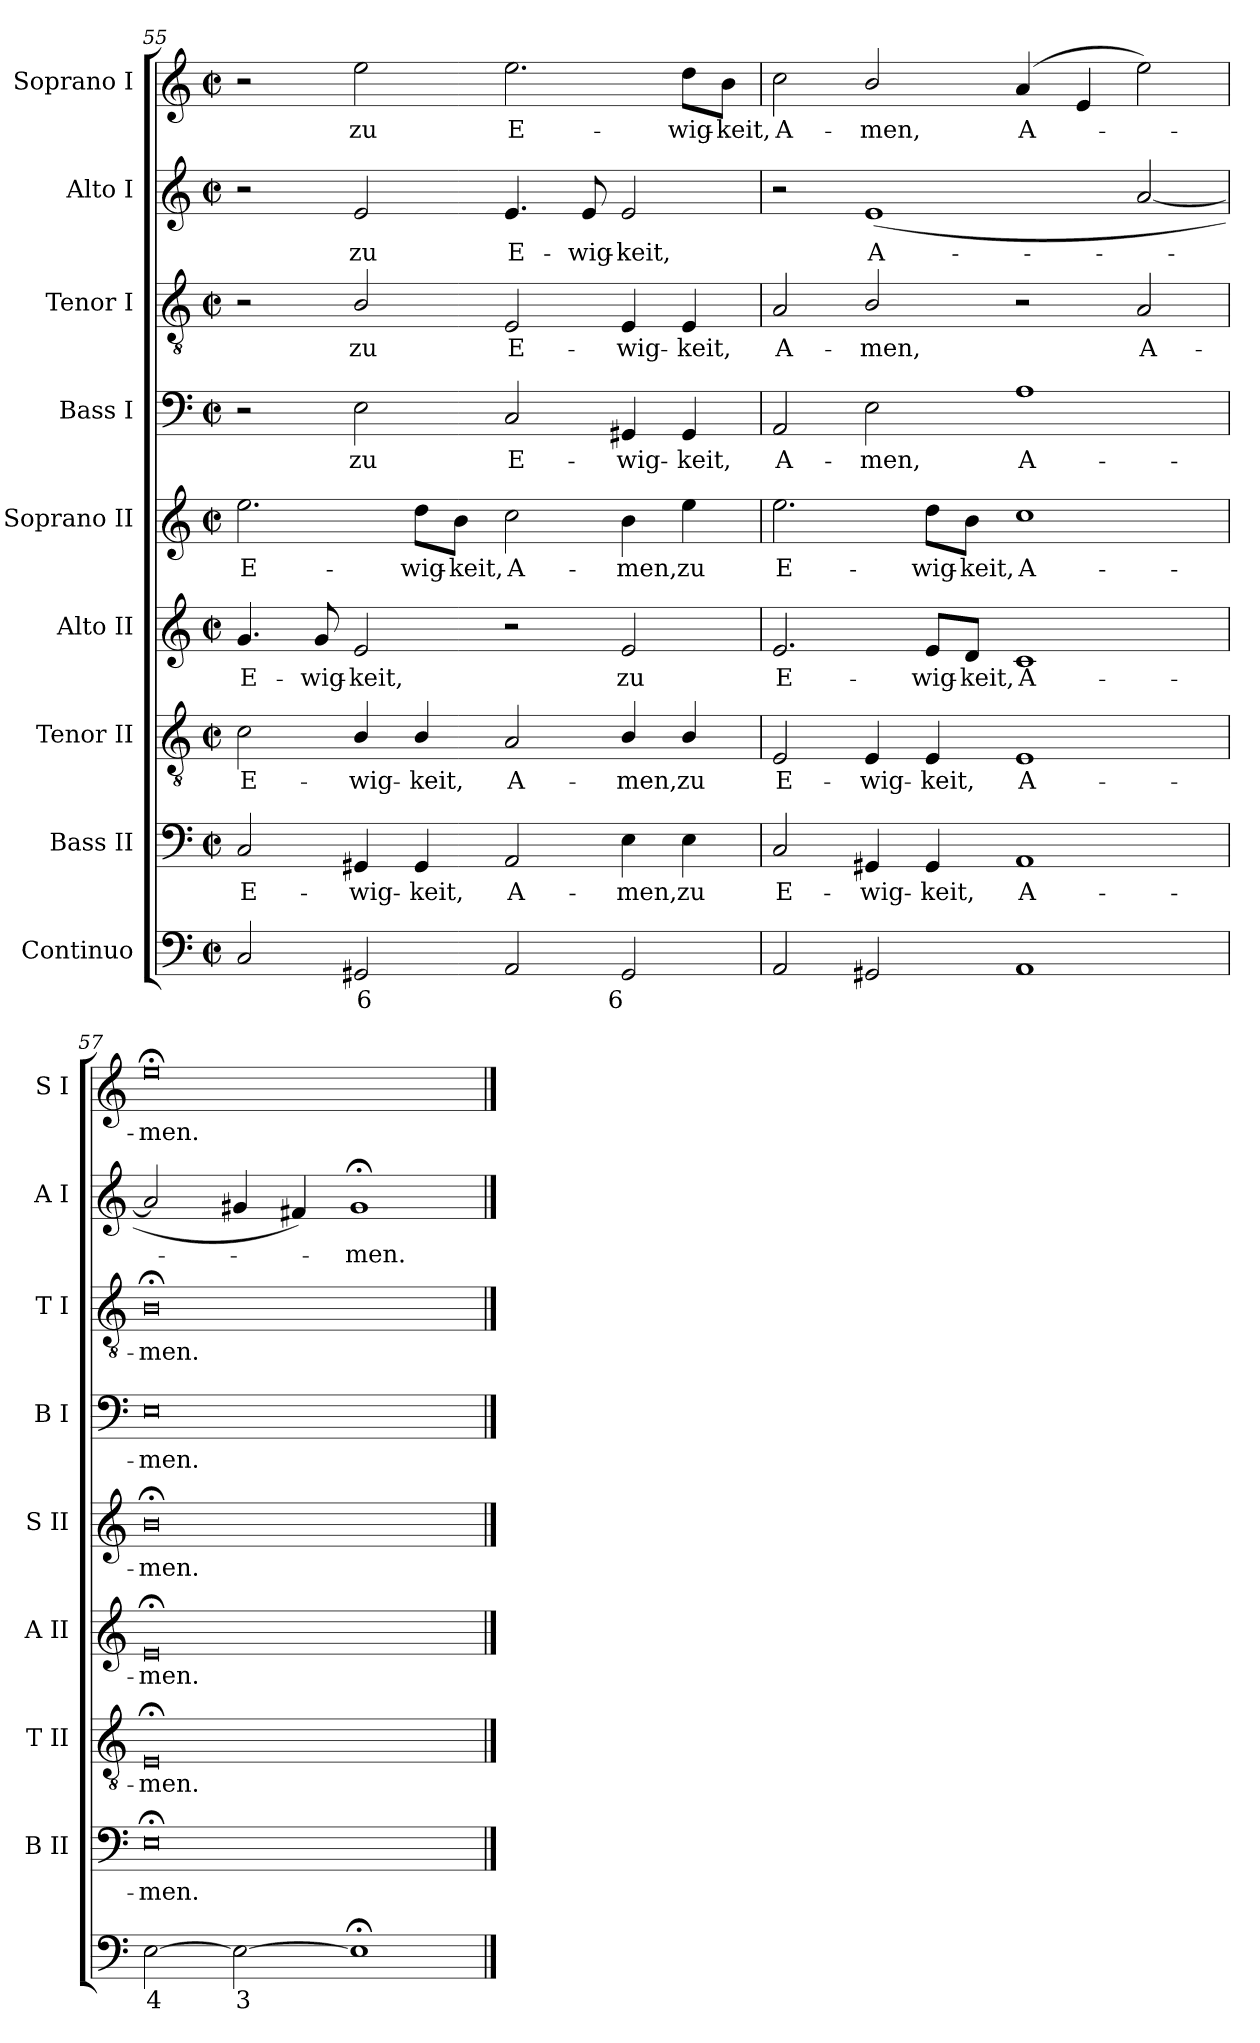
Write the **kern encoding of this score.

**kern	**text	**kern	**text	**kern	**text	**kern	**text	**kern	**text	**kern	**text	**kern	**text	**kern	**text	**kern	**text
*part9	*part9	*part8	*part8	*part7	*part7	*part6	*part6	*part5	*part5	*part4	*part4	*part3	*part3	*part2	*part2	*part1	*part1
*staff9	*staff9	*staff8	*staff8	*staff7	*staff7	*staff6	*staff6	*staff5	*staff5	*staff4	*staff4	*staff3	*staff3	*staff2	*staff2	*staff1	*staff1
*I"Continuo	*	*I"Bass II	*	*I"Tenor II	*	*I"Alto II	*	*I"Soprano II	*	*I"Bass I	*	*I"Tenor I	*	*I"Alto I	*	*I"Soprano I	*
*	*	*I'B II	*	*I'T II	*	*I'A II	*	*I'S II	*	*I'B I	*	*I'T I	*	*I'A I	*	*I'S I	*
*clefF4	*	*clefF4	*	*clefGv2	*	*clefG2	*	*clefG2	*	*clefF4	*	*clefGv2	*	*clefG2	*	*clefG2	*
*k[]	*	*k[]	*	*k[]	*	*k[]	*	*k[]	*	*k[]	*	*k[]	*	*k[]	*	*k[]	*
*C:	*	*C:	*	*C:	*	*C:	*	*C:	*	*C:	*	*C:	*	*C:	*	*C:	*
*M4/2	*	*M4/2	*	*M4/2	*	*M4/2	*	*M4/2	*	*M4/2	*	*M4/2	*	*M4/2	*	*M4/2	*
*met(c|)	*	*met(c|)	*	*met(c|)	*	*met(c|)	*	*met(c|)	*	*met(c|)	*	*met(c|)	*	*met(c|)	*	*met(c|)	*
=55	=55	=55	=55	=55	=55	=55	=55	=55	=55	=55	=55	=55	=55	=55	=55	=55	=55
!	!	!	!LO:LY:b	!	!LO:LY:b	!	!LO:LY:b	!	!LO:LY:b	!	!	!	!	!	!	!	!
2C	.	2C	E-	2c	E-	4.g	E-	2.ee	E-	2r	.	2r	.	2r	.	2r	.
!	!	!	!	!	!	!	!LO:LY:b	!	!	!	!	!	!	!	!	!	!
.	.	.	.	.	.	8g	-wig-	.	.	.	.	.	.	.	.	.	.
!	!LO:LY:b	!	!LO:LY:b	!	!LO:LY:b	!	!LO:LY:b	!	!	!	!LO:LY:b	!	!LO:LY:b	!	!LO:LY:b	!	!LO:LY:b
2GG#X	6	4GG#X	-wig-	4B/	-wig-	2e	-keit,	.	.	2E	zu	2B/	zu	2e	zu	2ee	zu
!	!	!	!LO:LY:b	!	!LO:LY:b	!	!	!	!LO:LY:b	!	!	!	!	!	!	!	!
.	.	4GG#	-keit,	4B/	-keit,	.	.	8dd\L	-wig-	.	.	.	.	.	.	.	.
!	!	!	!	!	!	!	!	!	!LO:LY:b	!	!	!	!	!	!	!	!
.	.	.	.	.	.	.	.	8b\J	-keit,	.	.	.	.	.	.	.	.
!	!	!	!LO:LY:b	!	!LO:LY:b	!	!	!	!LO:LY:b	!	!LO:LY:b	!	!LO:LY:b	!	!LO:LY:b	!	!LO:LY:b
2AA	.	2AA	A-	2A	A-	2r	.	2cc	A-	2C	E-	2E	E-	4.e	E-	2.ee	E-
!	!	!	!	!	!	!	!	!	!	!	!	!	!	!	!LO:LY:b	!	!
.	.	.	.	.	.	.	.	.	.	.	.	.	.	8e	-wig-	.	.
!	!LO:LY:b	!	!LO:LY:b	!	!LO:LY:b	!	!LO:LY:b	!	!LO:LY:b	!	!LO:LY:b	!	!LO:LY:b	!	!LO:LY:b	!	!
2GG#	6	4E	-men,	4B/	-men,	2e	zu	4b	-men,	4GG#X	-wig-	4E	-wig-	2e	-keit,	.	.
!	!	!	!LO:LY:b	!	!LO:LY:b	!	!	!	!LO:LY:b	!	!LO:LY:b	!	!LO:LY:b	!	!	!	!LO:LY:b
.	.	4E	zu	4B/	zu	.	.	4ee	zu	4GG#	-keit,	4E	-keit,	.	.	8dd\L	-wig-
!	!	!	!	!	!	!	!	!	!	!	!	!	!	!	!	!	!LO:LY:b
.	.	.	.	.	.	.	.	.	.	.	.	.	.	.	.	8b\J	-keit,
=56	=56	=56	=56	=56	=56	=56	=56	=56	=56	=56	=56	=56	=56	=56	=56	=56	=56
!	!	!	!LO:LY:b	!	!LO:LY:b	!	!LO:LY:b	!	!LO:LY:b	!	!LO:LY:b	!	!LO:LY:b	!	!	!	!LO:LY:b
2AA	.	2C	E-	2E	E-	2.e	E-	2.ee	E-	2AA	A-	2A	A-	2r	.	2cc	A-
!	!	!	!LO:LY:b	!	!LO:LY:b	!	!	!	!	!	!LO:LY:b	!	!LO:LY:b	!	!LO:LY:b	!	!LO:LY:b
2GG#X	.	4GG#X	-wig-	4E	-wig-	.	.	.	.	2E	-men,	2B/	-men,	(<1e	A-	2b/	-men,
!	!	!	!LO:LY:b	!	!LO:LY:b	!	!LO:LY:b	!	!LO:LY:b	!	!	!	!	!	!	!	!
.	.	4GG#	-keit,	4E	-keit,	8e/L	-wig-	8dd\L	-wig-	.	.	.	.	.	.	.	.
!	!	!	!	!	!	!	!LO:LY:b	!	!LO:LY:b	!	!	!	!	!	!	!	!
.	.	.	.	.	.	8d/J	-keit,	8b\J	-keit,	.	.	.	.	.	.	.	.
!	!	!	!LO:LY:b	!	!LO:LY:b	!	!LO:LY:b	!	!LO:LY:b	!	!LO:LY:b	!	!	!	!	!	!LO:LY:b
1AA	.	1AA	A-	1E	A-	1c	A-	1cc	A-	1A	A-	2r	.	.	.	(>4a	A-
.	.	.	.	.	.	.	.	.	.	.	.	.	.	.	.	4e	.
!	!	!	!	!	!	!	!	!	!	!	!	!	!LO:LY:b	!	!	!	!
.	.	.	.	.	.	.	.	.	.	.	.	2A	A-	[2a	.	2ee)	.
=57	=57	=57	=57	=57	=57	=57	=57	=57	=57	=57	=57	=57	=57	=57	=57	=57	=57
!	!LO:LY:b	!	!LO:LY:b	!	!LO:LY:b	!	!LO:LY:b	!	!LO:LY:b	!	!LO:LY:b	!	!LO:LY:b	!	!	!	!LO:LY:b
[2E	4	0E;<	-men.	0E;<	-men.	0e;<	-men.	0b;<	-men.	0E	-men.	0B;<	-men.	2a]	.	0ee;<	men.
!	!LO:LY:b	!	!	!	!	!	!	!	!	!	!	!	!	!	!	!	!
2E_	3	.	.	.	.	.	.	.	.	.	.	.	.	4g#X	.	.	.
.	.	.	.	.	.	.	.	.	.	.	.	.	.	4f#X)	.	.	.
!	!	!	!	!	!	!	!	!	!	!	!	!	!	!	!LO:LY:b	!	!
1E;<]	.	.	.	.	.	.	.	.	.	.	.	.	.	1g#;<	men.	.	.
==	==	==	==	==	==	==	==	==	==	==	==	==	==	==	==	==	==
*-	*-	*-	*-	*-	*-	*-	*-	*-	*-	*-	*-	*-	*-	*-	*-	*-	*-
